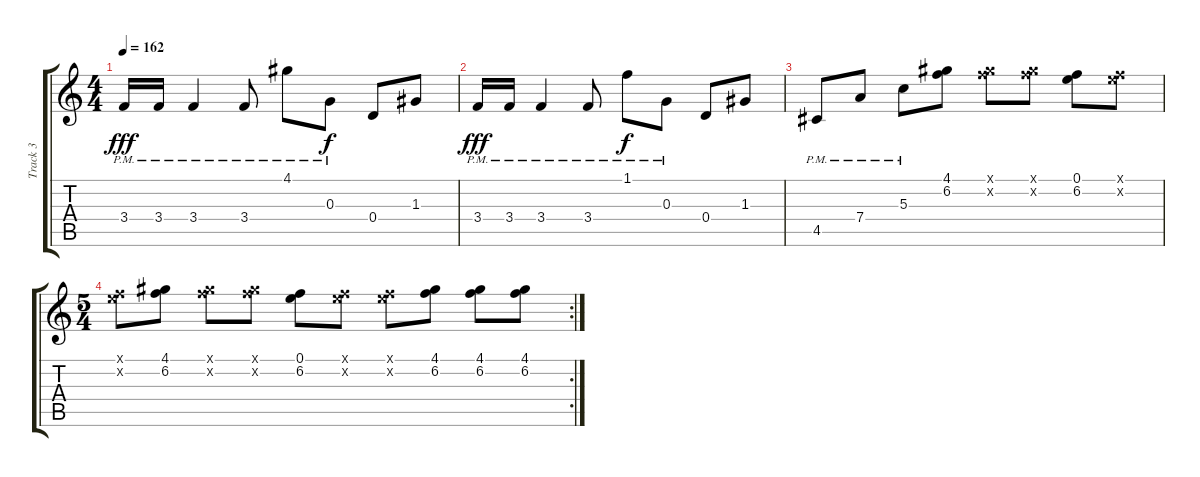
\track ("Track 3" "Track 3") {instrument distortionguitar}
\staff {score tabs}
\tuning (E4 B3 G3 D3 A2 E2) {hide}
\ts (4 4)
\tempo 162
\clef g2
\ks c
3.4{pm}.16{dy fff} 3.4{pm}.16 3.4{pm}.4 3.4{pm}.8 4.1{pm}.8 0.3{pm}.8{dy f} 0.4.8 1.3.8 |
3.4{pm}.16{dy fff} 3.4{pm}.16 3.4{pm}.4 3.4{pm}.8 1.1{pm}.8{dy f} 0.3{pm}.8 0.4.8 1.3.8 |
4.5{pm}.8 7.4{pm}.8 5.3{pm}.8 (4.1 6.2).8 (4.1{x} 6.2{x}).8 (4.1{x} 6.2{x}).8 (0.1 6.2).8 (0.1{x} 6.2{x}).8 |
\rc 2
\ts (5 4)
(0.1{x} 6.2{x}).8 (4.1 6.2).8 (4.1{x} 6.2{x}).8 (4.1{x} 6.2{x}).8 (0.1 6.2).8 (0.1{x} 6.2{x}).8 (0.1{x} 6.2{x}).8 (4.1 6.2).8 (4.1 6.2).8 (4.1 6.2).8
